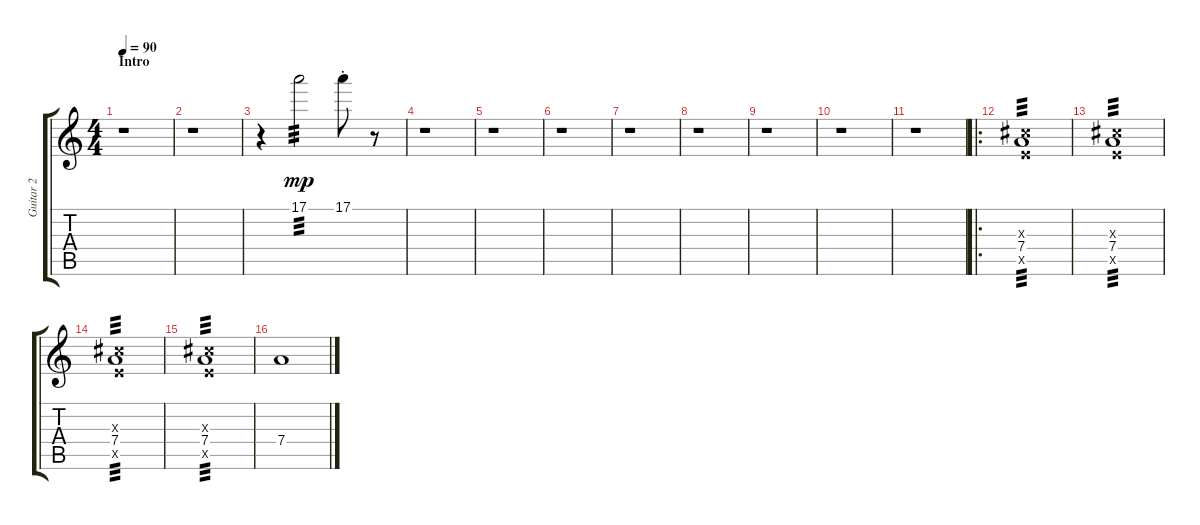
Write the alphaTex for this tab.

\track ("Guitar 2" "Guitar 2") {instrument overdrivenguitar}
\staff {score tabs}
\tuning (E4 B3 G3 D3 A2 E2) {hide}
\ts (4 4)
\section ("" "Intro")
\tempo 90
\clef g2
\ks c
r.1{dy mp instrument overdrivenguitar} |
r.1 |
r.4 17.1.2{tp 3} 17.1{st}.8 r.8 |
r.1 |
r.1 |
r.1 |
r.1 |
r.1 |
r.1 |
r.1 |
r.1 |
\ro
(6.3{x} 7.4 7.5{x}).1{tp 3} |
(6.3{x} 7.4 7.5{x}).1{tp 3} |
(6.3{x} 7.4 7.5{x}).1{tp 3} |
(6.3{x} 7.4 7.5{x}).1{tp 3} |
7.4.1
